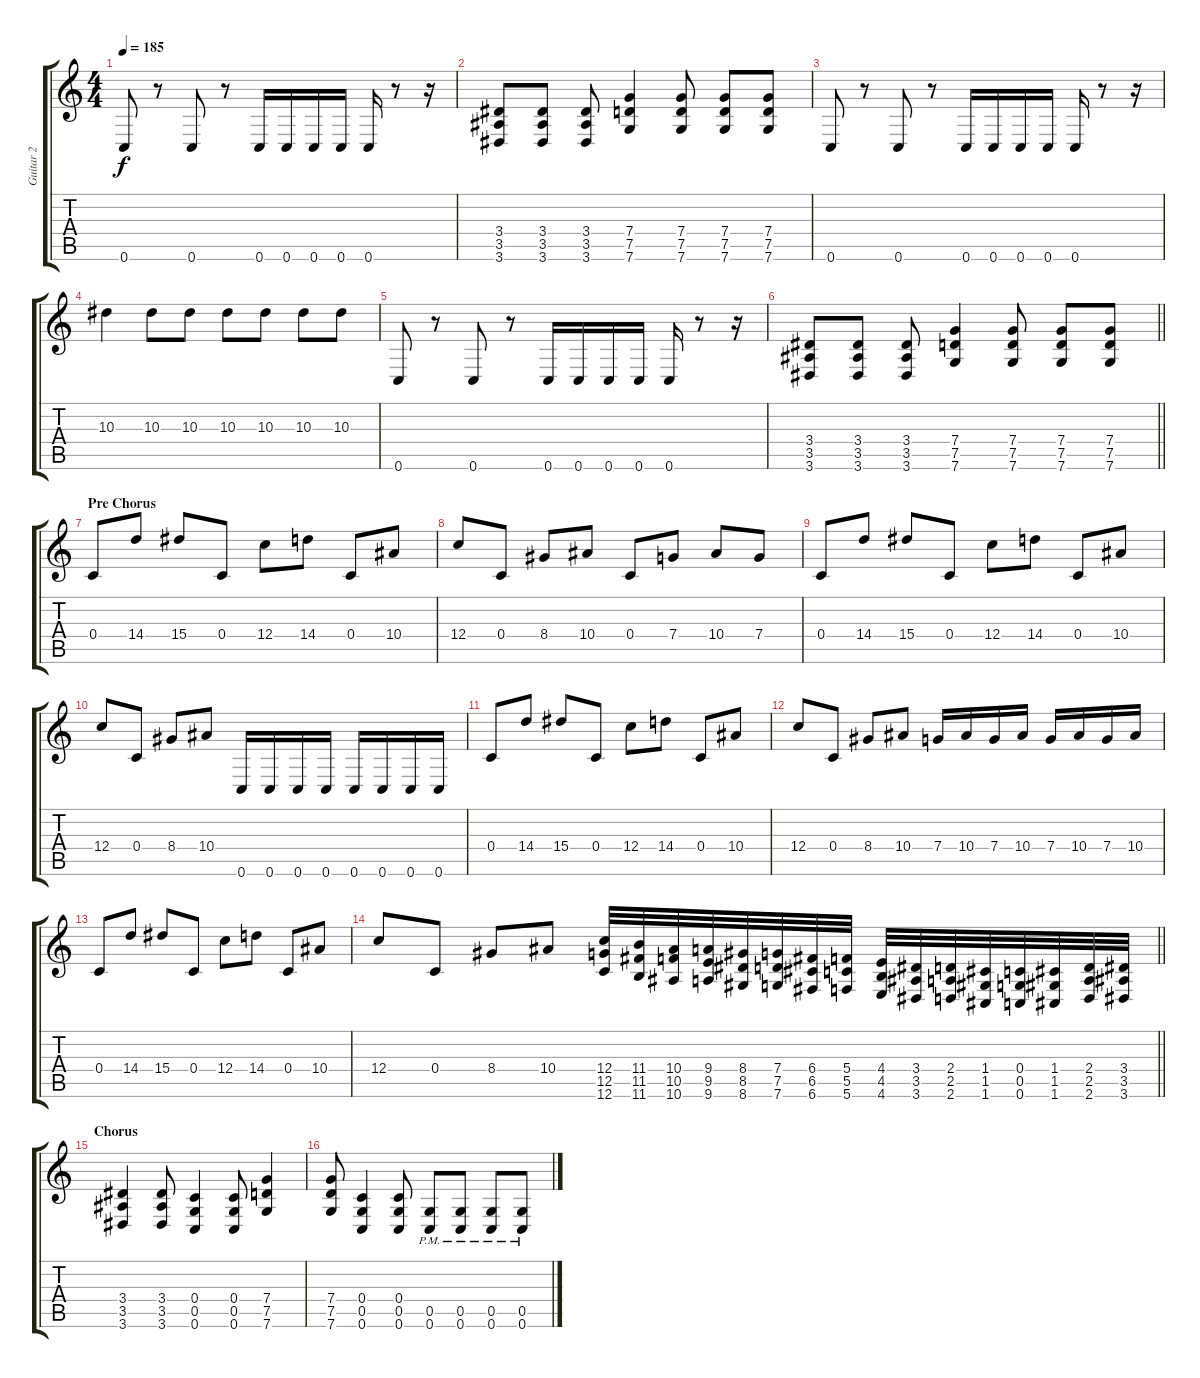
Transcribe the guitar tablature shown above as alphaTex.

\track ("Guitar 2" "Guitar 2") {instrument distortionguitar}
\staff {score tabs}
\tuning (D4 A3 F3 C3 G2 C2) {hide}
\ts (4 4)
\tempo 185
\clef g2
\ks c
0.6.8{dy f} r.8 0.6.8 r.8 0.6.16 0.6.16 0.6.16 0.6.16 0.6.16 r.8 r.16 |
(3.4 3.5 3.6).8 (3.4 3.5 3.6).8 (3.4 3.5 3.6).8 (7.4 7.5 7.6).4 (7.4 7.5 7.6).8 (7.4 7.5 7.6).8 (7.4 7.5 7.6).8 |
0.6.8 r.8 0.6.8 r.8 0.6.16 0.6.16 0.6.16 0.6.16 0.6.16 r.8 r.16 |
10.3.4 10.3.8 10.3.8 10.3.8 10.3.8 10.3.8 10.3.8 |
0.6.8 r.8 0.6.8 r.8 0.6.16 0.6.16 0.6.16 0.6.16 0.6.16 r.8 r.16 |
\barLineRight lightlight
(3.4 3.5 3.6).8 (3.4 3.5 3.6).8 (3.4 3.5 3.6).8 (7.4 7.5 7.6).4 (7.4 7.5 7.6).8 (7.4 7.5 7.6).8 (7.4 7.5 7.6).8 |
\section ("" "Pre Chorus")
0.4.8 14.4.8 15.4.8 0.4.8 12.4.8 14.4.8 0.4.8 10.4.8 |
12.4.8 0.4.8 8.4.8 10.4.8 0.4.8 7.4.8 10.4.8 7.4.8 |
0.4.8 14.4.8 15.4.8 0.4.8 12.4.8 14.4.8 0.4.8 10.4.8 |
12.4.8 0.4.8 8.4.8 10.4.8 0.6.16 0.6.16 0.6.16 0.6.16 0.6.16 0.6.16 0.6.16 0.6.16 |
0.4.8 14.4.8 15.4.8 0.4.8 12.4.8 14.4.8 0.4.8 10.4.8 |
12.4.8 0.4.8 8.4.8 10.4.8 7.4.16 10.4.16 7.4.16 10.4.16 7.4.16 10.4.16 7.4.16 10.4.16 |
0.4.8 14.4.8 15.4.8 0.4.8 12.4.8 14.4.8 0.4.8 10.4.8 |
\barLineRight lightlight
12.4.8 0.4.8 8.4.8 10.4.8 (12.4 12.5 12.6).32 (11.4 11.5 11.6).32 (10.4 10.5 10.6).32 (9.4 9.5 9.6).32 (8.4 8.5 8.6).32 (7.4 7.5 7.6).32 (6.4 6.5 6.6).32 (5.4 5.5 5.6).32 (4.4 4.5 4.6).32 (3.4 3.5 3.6).32 (2.4 2.5 2.6).32 (1.4 1.5 1.6).32 (0.4 0.5 0.6).32 (1.4 1.5 1.6).32 (2.4 2.5 2.6).32 (3.4 3.5 3.6).32 |
\section ("" "Chorus")
(3.4 3.5 3.6).4 (3.4 3.5 3.6).8 (0.4 0.5 0.6).4 (0.4 0.5 0.6).8 (7.4 7.5 7.6).4 |
(7.4 7.5 7.6).8 (0.4 0.5 0.6).4 (0.4 0.5 0.6).8 (0.5{pm} 0.6{pm}).8 (0.5{pm} 0.6{pm}).8 (0.5{pm} 0.6{pm}).8 (0.5{pm} 0.6{pm}).8
